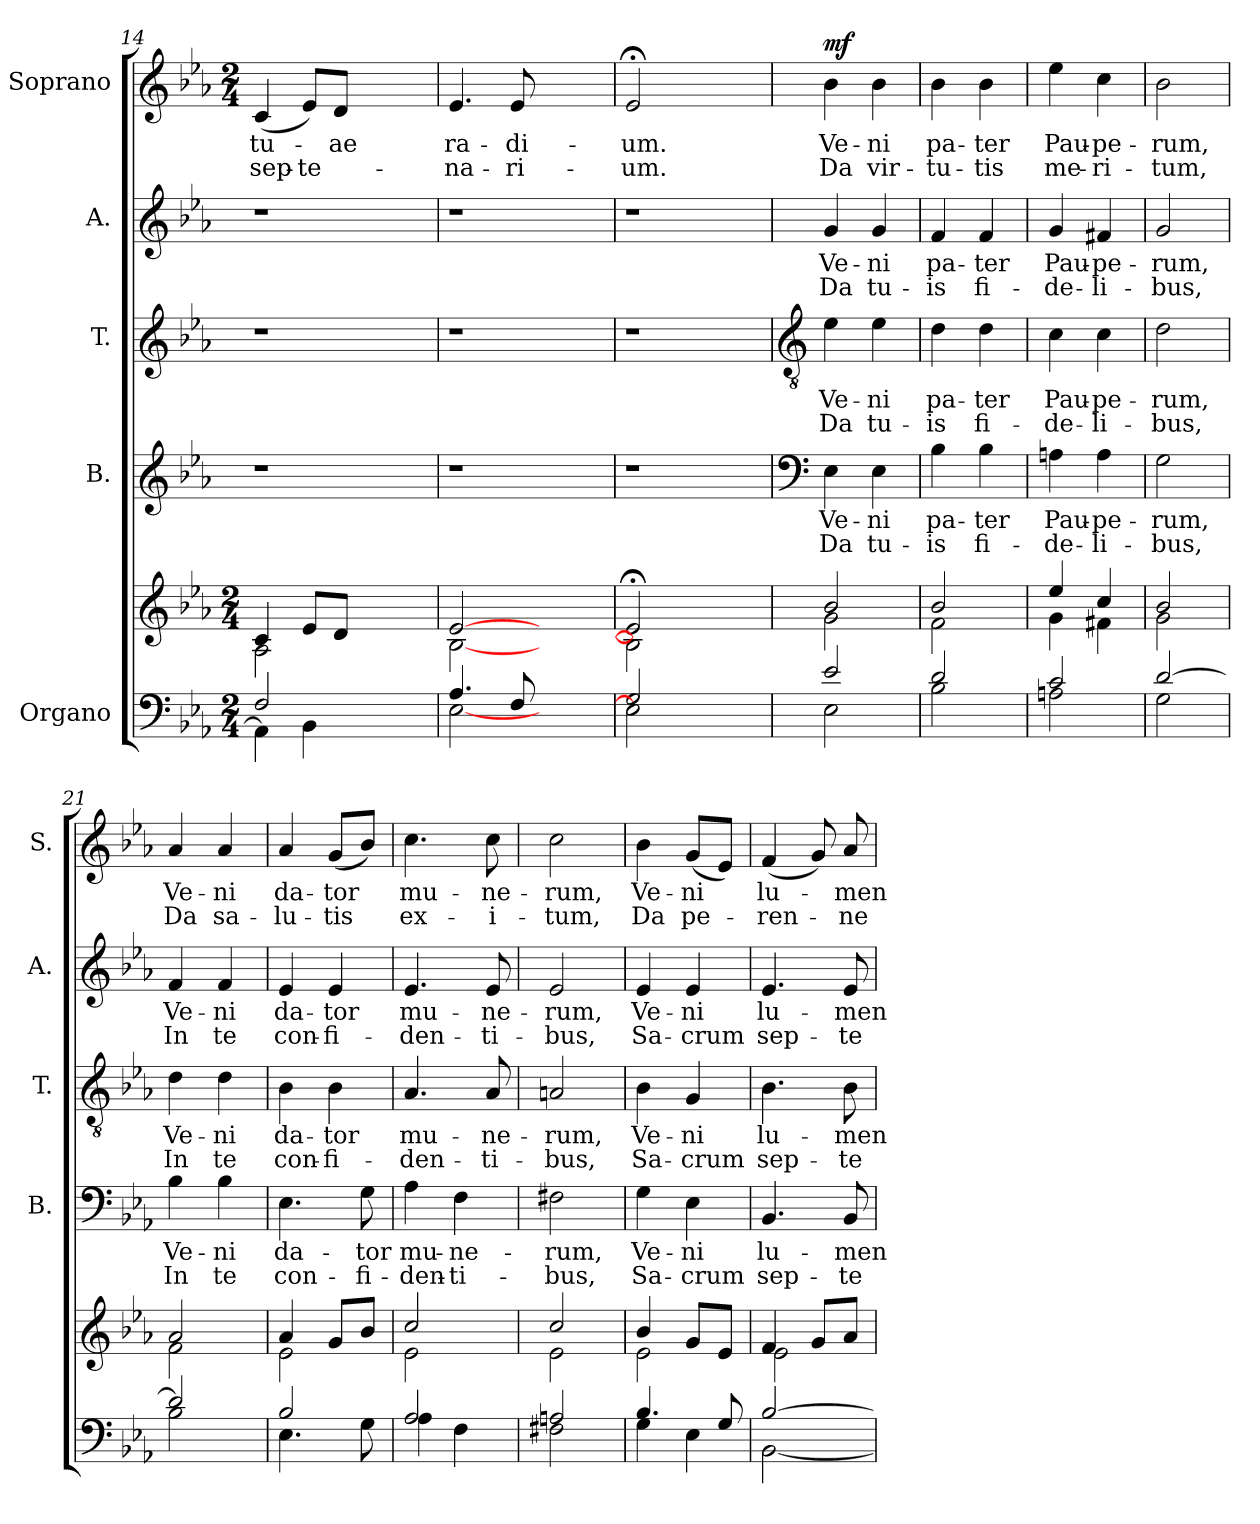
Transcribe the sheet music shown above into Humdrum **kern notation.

**kern	**kern	**kern	**text	**text	**kern	**text	**text	**kern	**text	**text	**kern	**text	**text	**dynam
*part5	*part5	*part4	*part4	*part4	*part3	*part3	*part3	*part2	*part2	*part2	*part1	*part1	*part1	*part1
*staff6	*staff5	*staff4	*staff4	*staff4	*staff3	*staff3	*staff3	*staff2	*staff2	*staff2	*staff1	*staff1	*staff1	*staff1
*I"Organo	*	*I"B.	*	*	*I"T.	*	*	*I"A.	*	*	*I"Soprano	*	*	*
*	*	*I'B.	*	*	*I'T.	*	*	*I'A.	*	*	*I'S.	*	*	*
*clefF4	*clefG2	*clefG2	*	*	*clefG2	*	*	*clefG2	*	*	*clefG2	*	*	*
*k[b-e-a-]	*k[b-e-a-]	*k[b-e-a-]	*	*	*k[b-e-a-]	*	*	*k[b-e-a-]	*	*	*k[b-e-a-]	*	*	*
*E-:	*E-:	*E-:	*	*	*E-:	*	*	*E-:	*	*	*E-:	*	*	*
*M2/4	*M2/4	*	*	*	*	*	*	*	*	*	*M2/4	*	*	*
=14	=14	=14	=14	=14	=14	=14	=14	=14	=14	=14	=14	=14	=14	=14
*^	*^	*	*	*	*	*	*	*	*	*	*	*	*	*
!	!	!	!	!	!	!	!	!	!	!	!	!	!	!LO:LY:b	!LO:LY:b	!
2F/	4AA-\]	4c/	2A-\	1r	.	.	1r	.	.	1r	.	.	(<4c/	tu-	sep-	.
!	!	!	!	!	!	!	!	!	!	!	!	!	!	!	!LO:LY:b	!
.	4BB-\	8e-/L	.	.	.	.	.	.	.	.	.	.	8e-/L)	.	-te-	.
!	!	!	!	!	!	!	!	!	!	!	!	!	!	!LO:LY:b	!	!
.	.	8d/J	.	.	.	.	.	.	.	.	.	.	8d/J	-ae	.	.
2ryy	2ryy	2ryy	2ryy	.	.	.	.	.	.	.	.	.	2ryy	.	.	.
=15	=15	=15	=15	=15	=15	=15	=15	=15	=15	=15	=15	=15	=15	=15	=15	=15
!	!	!	!	!	!	!	!	!	!	!	!	!	!	!LO:LY:b	!LO:LY:b	!
4.A-/	[<2E-\	[>2e-/	[<2B-\	1r	.	.	1r	.	.	1r	.	.	4.e-/	ra-	-na-	.
!	!	!	!	!	!	!	!	!	!	!	!	!	!	!LO:LY:b	!LO:LY:b	!
8F/	.	.	.	.	.	.	.	.	.	.	.	.	8e-/	-di-	-ri-	.
2ryy	2ryy	2ryy	2ryy	.	.	.	.	.	.	.	.	.	2ryy	.	.	.
=16	=16	=16	=16	=16	=16	=16	=16	=16	=16	=16	=16	=16	=16	=16	=16	=16
!	!	!	!	!	!	!	!	!	!	!	!	!	!	!LO:LY:b	!LO:LY:b	!
2G/	2E-\]	2e-;</]	2B-\]	1r	.	.	1r	.	.	1r	.	.	2e-;/	-um.	-um.	.
2ryy	2ryy	2ryy	2ryy	.	.	.	.	.	.	.	.	.	2ryy	.	.	.
!!LO:LB:g=z
=17	=17	=17	=17	=17	=17	=17	=17	=17	=17	=17	=17	=17	=17	=17	=17	=17
*	*	*	*	*clefF4	*	*	*clefGv2	*	*	*	*	*	*	*	*	*
!	!	!	!	!	!LO:LY:b	!LO:LY:b	!	!LO:LY:b	!LO:LY:b	!	!LO:LY:b	!LO:LY:b	!	!LO:LY:b	!LO:LY:b	!LO:DY:b
2e-/	2E-\	2b-/	2g\	4E-\	Ve-	Da	4e-\	Ve-	Da	4g/	Ve-	Da	4b-\	Ve-	Da	mf
!	!	!	!	!	!LO:LY:b	!LO:LY:b	!	!LO:LY:b	!LO:LY:b	!	!LO:LY:b	!LO:LY:b	!	!LO:LY:b	!LO:LY:b	!
.	.	.	.	4E-\	-ni	tu-	4e-\	-ni	tu-	4g/	-ni	tu-	4b-\	-ni	vir-	.
=18	=18	=18	=18	=18	=18	=18	=18	=18	=18	=18	=18	=18	=18	=18	=18	=18
!	!	!	!	!	!LO:LY:b	!LO:LY:b	!	!LO:LY:b	!LO:LY:b	!	!LO:LY:b	!LO:LY:b	!	!LO:LY:b	!LO:LY:b	!
2d/	2B-\	2b-/	2f\	4B-\	pa-	-is	4d\	pa-	-is	4f/	pa-	-is	4b-\	pa-	-tu-	.
!	!	!	!	!	!LO:LY:b	!LO:LY:b	!	!LO:LY:b	!LO:LY:b	!	!LO:LY:b	!LO:LY:b	!	!LO:LY:b	!LO:LY:b	!
.	.	.	.	4B-\	-ter	fi-	4d\	-ter	fi-	4f/	-ter	fi-	4b-\	-ter	-tis	.
=19	=19	=19	=19	=19	=19	=19	=19	=19	=19	=19	=19	=19	=19	=19	=19	=19
!	!	!	!	!	!LO:LY:b	!LO:LY:b	!	!LO:LY:b	!LO:LY:b	!	!LO:LY:b	!LO:LY:b	!	!LO:LY:b	!LO:LY:b	!
2c/	2An\	4ee-/	4g\	4An\	Pau-	-de-	4c\	Pau-	-de-	4g/	Pau-	-de-	4ee-\	Pau-	me-	.
!	!	!	!	!	!LO:LY:b	!LO:LY:b	!	!LO:LY:b	!LO:LY:b	!	!LO:LY:b	!LO:LY:b	!	!LO:LY:b	!LO:LY:b	!
.	.	4cc/	4f#X\	4A\	-pe-	-li-	4c\	-pe-	-li-	4f#X/	-pe-	-li-	4cc\	-pe-	-ri-	.
=20	=20	=20	=20	=20	=20	=20	=20	=20	=20	=20	=20	=20	=20	=20	=20	=20
!	!	!	!	!	!LO:LY:b	!LO:LY:b	!	!LO:LY:b	!LO:LY:b	!	!LO:LY:b	!LO:LY:b	!	!LO:LY:b	!LO:LY:b	!
[>2d/	2G\	2b-/	2g\	2G\	-rum,	-bus,	2d\	-rum,	-bus,	2g/	-rum,	-bus,	2b-\	-rum,	-tum,	.
=21	=21	=21	=21	=21	=21	=21	=21	=21	=21	=21	=21	=21	=21	=21	=21	=21
!	!	!	!	!	!LO:LY:b	!LO:LY:b	!	!LO:LY:b	!LO:LY:b	!	!LO:LY:b	!LO:LY:b	!	!LO:LY:b	!LO:LY:b	!
2d/]	2B-\	2a-/	2f\	4B-\	Ve-	In	4d\	Ve-	In	4f/	Ve-	In	4a-/	Ve-	Da	.
!	!	!	!	!	!LO:LY:b	!LO:LY:b	!	!LO:LY:b	!LO:LY:b	!	!LO:LY:b	!LO:LY:b	!	!LO:LY:b	!LO:LY:b	!
.	.	.	.	4B-\	-ni	te	4d\	-ni	te	4f/	-ni	te	4a-/	-ni	sa-	.
=22	=22	=22	=22	=22	=22	=22	=22	=22	=22	=22	=22	=22	=22	=22	=22	=22
!	!	!	!	!	!LO:LY:b	!LO:LY:b	!	!LO:LY:b	!LO:LY:b	!	!LO:LY:b	!LO:LY:b	!	!LO:LY:b	!LO:LY:b	!
2B-/	4.E-\	4a-/	2e-\	4.E-\	da-	con-	4B-\	da-	con-	4e-/	da-	con-	4a-/	da-	-lu-	.
!	!	!	!	!	!	!	!	!LO:LY:b	!LO:LY:b	!	!LO:LY:b	!LO:LY:b	!	!LO:LY:b	!LO:LY:b	!
.	.	8g/L	.	.	.	.	4B-\	-tor	-fi-	4e-/	-tor	-fi-	(<8g/L	-tor	-tis	.
!	!	!	!	!	!LO:LY:b	!LO:LY:b	!	!	!	!	!	!	!	!	!	!
.	8G\	8b-/J	.	8G\	-tor	-fi-	.	.	.	.	.	.	8b-/J)	.	.	.
=23	=23	=23	=23	=23	=23	=23	=23	=23	=23	=23	=23	=23	=23	=23	=23	=23
!	!	!	!	!	!LO:LY:b	!LO:LY:b	!	!LO:LY:b	!LO:LY:b	!	!LO:LY:b	!LO:LY:b	!	!LO:LY:b	!LO:LY:b	!
2A-/	4A-\	2e-\	2cc/	4A-\	mu-	-den-	4.A-/	mu-	-den-	4.e-/	mu-	-den-	4.cc\	mu-	ex-	.
!	!	!	!	!	!LO:LY:b	!LO:LY:b	!	!	!	!	!	!	!	!	!	!
.	4F\	.	.	4F\	-ne-	-ti-	.	.	.	.	.	.	.	.	.	.
!	!	!	!	!	!	!	!	!LO:LY:b	!LO:LY:b	!	!LO:LY:b	!LO:LY:b	!	!LO:LY:b	!LO:LY:b	!
.	.	.	.	.	.	.	8A-/	-ne-	-ti-	8e-/	-ne-	-ti-	8cc\	-ne-	-i-	.
!!LO:PB:g=z
=24	=24	=24	=24	=24	=24	=24	=24	=24	=24	=24	=24	=24	=24	=24	=24	=24
!	!	!	!	!	!LO:LY:b	!LO:LY:b	!	!LO:LY:b	!LO:LY:b	!	!LO:LY:b	!LO:LY:b	!	!LO:LY:b	!LO:LY:b	!
2An/	2F#X\	2cc/	2e-\	2F#X\	-rum,	-bus,	2An/	-rum,	-bus,	2e-/	-rum,	-bus,	2cc\	-rum,	-tum,	.
=25	=25	=25	=25	=25	=25	=25	=25	=25	=25	=25	=25	=25	=25	=25	=25	=25
!	!	!	!	!	!LO:LY:b	!LO:LY:b	!	!LO:LY:b	!LO:LY:b	!	!LO:LY:b	!LO:LY:b	!	!LO:LY:b	!LO:LY:b	!
4.B-/	4G\	4b-/	2e-\	4G\	Ve-	Sa-	4B-\	Ve-	Sa-	4e-/	Ve-	Sa-	4b-\	Ve-	Da	.
!	!	!	!	!	!LO:LY:b	!LO:LY:b	!	!LO:LY:b	!LO:LY:b	!	!LO:LY:b	!LO:LY:b	!	!LO:LY:b	!LO:LY:b	!
.	4E-\	8g/L	.	4E-\	-ni	-crum	4G/	-ni	-crum	4e-/	-ni	-crum	(<8g/L	-ni	pe-	.
8G/	.	8e-/J	.	.	.	.	.	.	.	.	.	.	8e-/J)	.	.	.
=26	=26	=26	=26	=26	=26	=26	=26	=26	=26	=26	=26	=26	=26	=26	=26	=26
!	!	!	!	!	!LO:LY:b	!LO:LY:b	!	!LO:LY:b	!LO:LY:b	!	!LO:LY:b	!LO:LY:b	!	!LO:LY:b	!LO:LY:b	!
[>2B-/	[<2BB-\	4f/	2e-\	4.BB-/	lu-	sep-	4.B-\	lu-	sep-	4.e-/	lu-	sep-	(<4f/	lu-	-ren-	.
.	.	8g/L	.	.	.	.	.	.	.	.	.	.	8g/)	.	.	.
!	!	!	!	!	!LO:LY:b	!LO:LY:b	!	!LO:LY:b	!LO:LY:b	!	!LO:LY:b	!LO:LY:b	!	!LO:LY:b	!LO:LY:b	!
.	.	8a-/J	.	8BB-/	-men	-te-	8B-\	-men	-te-	8e-/	-men	-te-	8a-/	-men	-ne	.
*v	*v	*	*	*	*	*	*	*	*	*	*	*	*	*	*	*
*	*v	*v	*	*	*	*	*	*	*	*	*	*	*	*	*
=	=	=	=	=	=	=	=	=	=	=	=	=	=	=
*-	*-	*-	*-	*-	*-	*-	*-	*-	*-	*-	*-	*-	*-	*-
